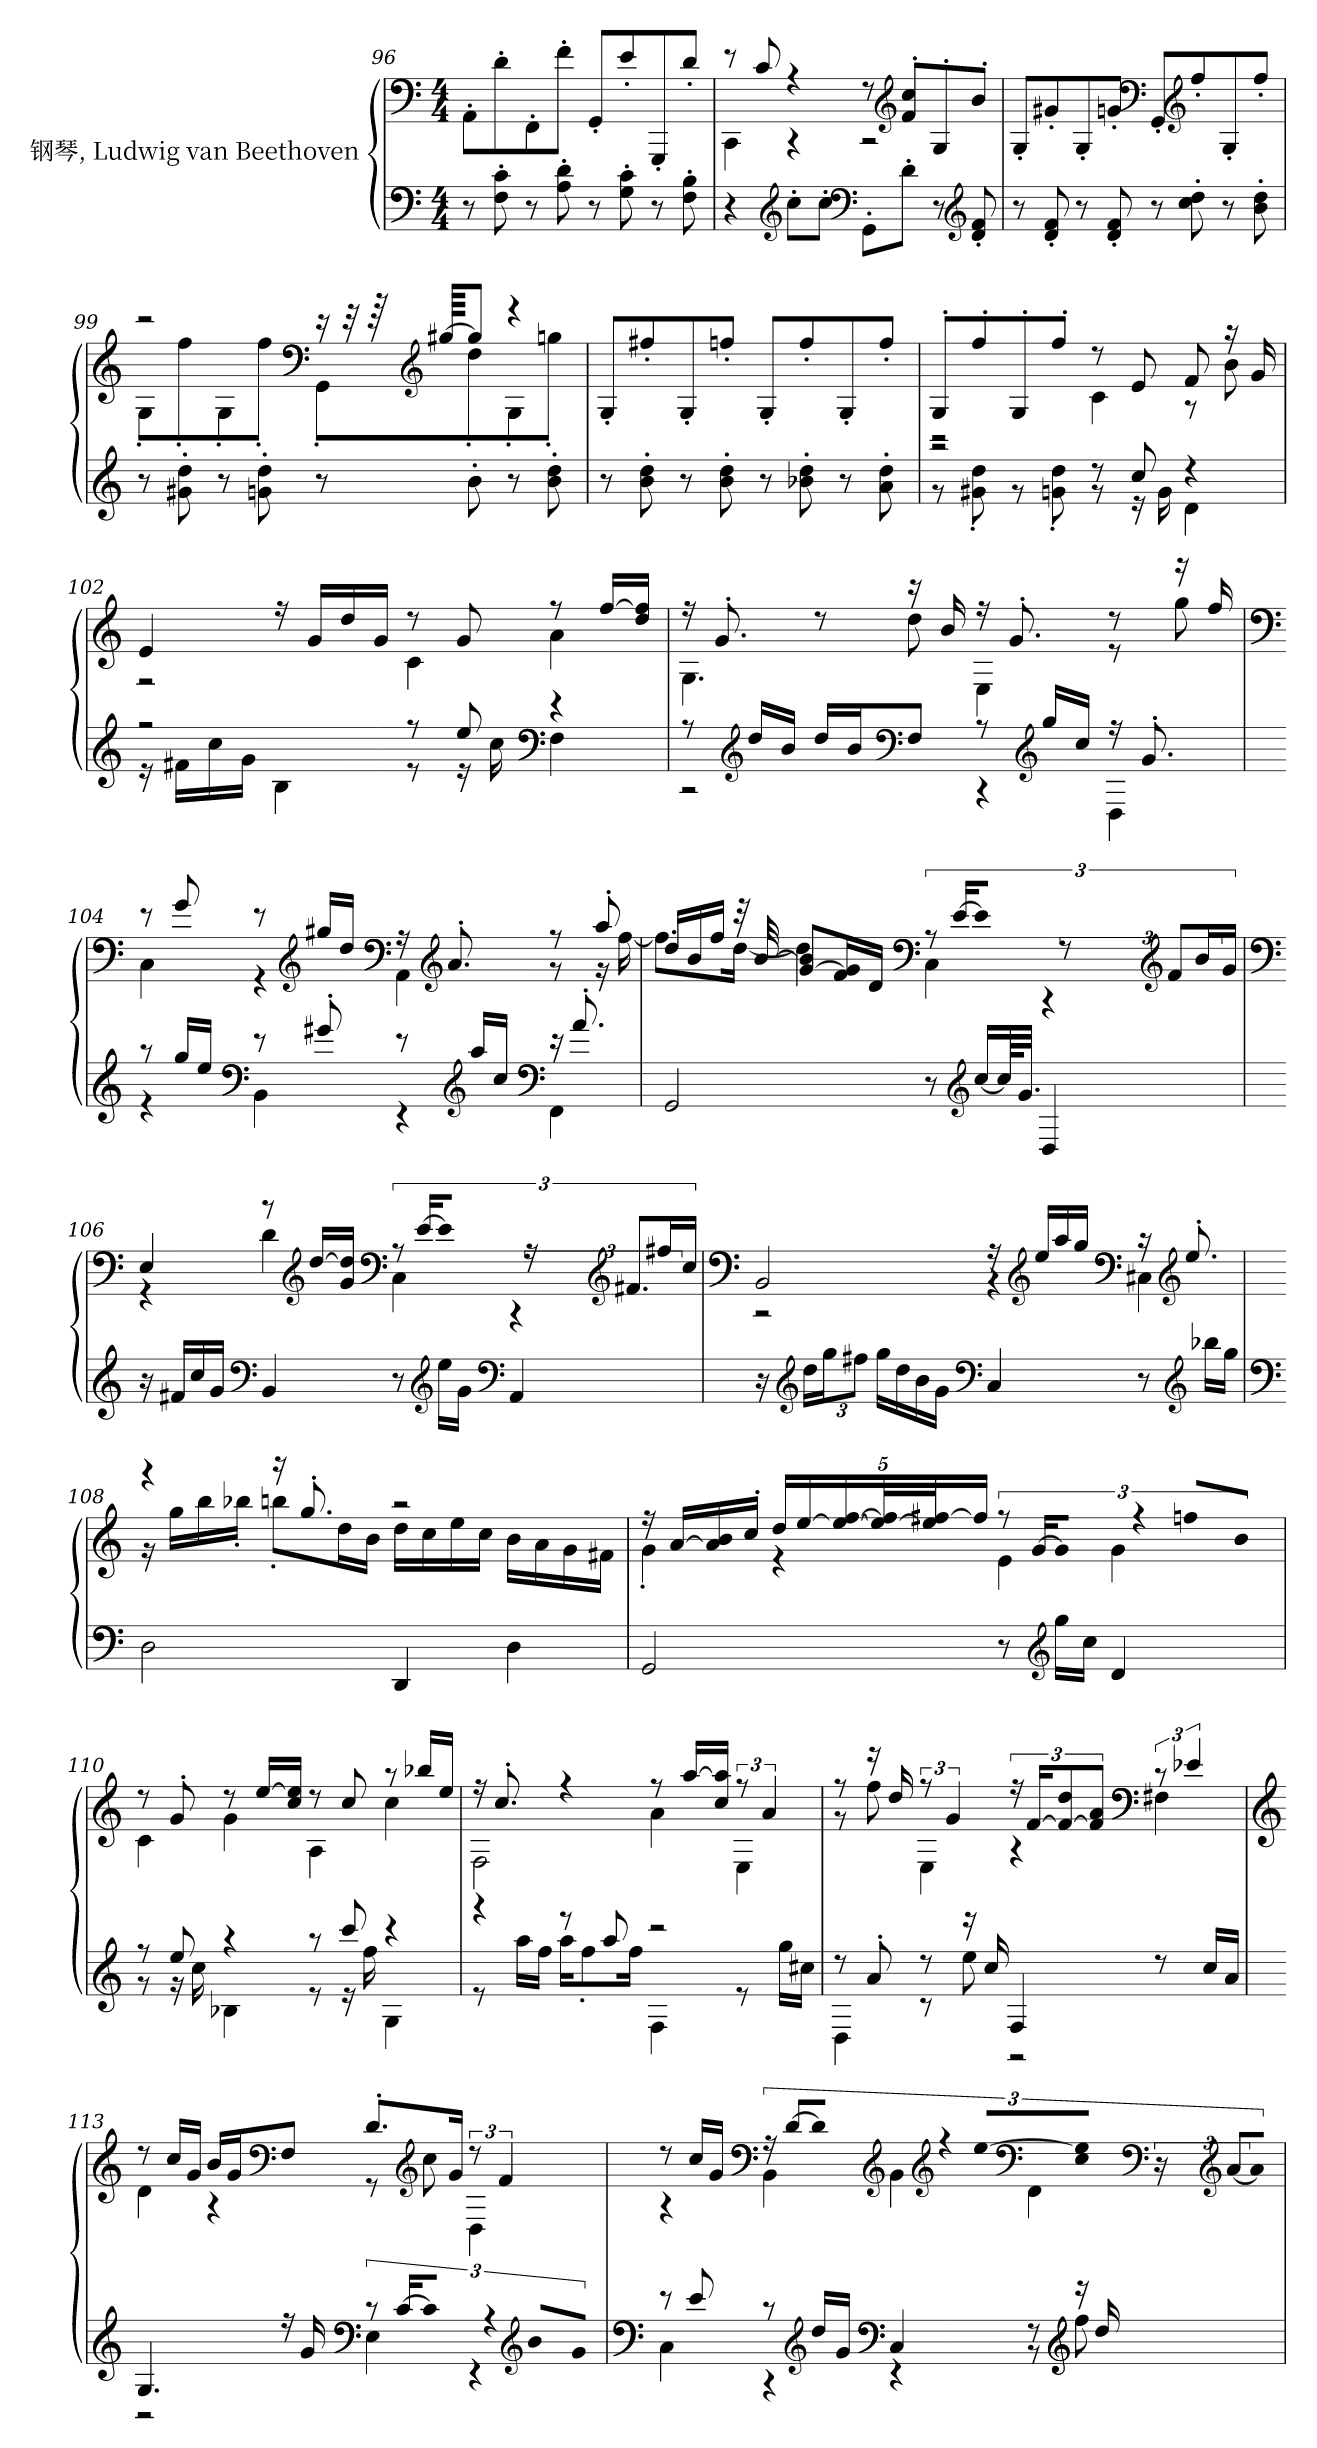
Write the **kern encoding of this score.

**kern	**kern
*part1	*part1
*staff2	*staff1
*I"钢琴, Ludwig van Beethoven	*
*clefF4	*clefF4
*k[]	*k[]
*M4/4	*M4/4
=96	=96
8r	8AA'\L
8F\' 8c\'	8d'\
8r	8FF'\
8A\' 8d\'	8f'\J
8r	8GG'/L
8G\' 8c\'	8e'/
8r	8GGG'/
8F\' 8B\'	8d'/J
=97	=97
*	*^
4r	8r	4CC\
.	8c/	.
*clefG2	*	*
8cc'\L	4r	4r
8cc'\J	.	.
*clefF4	*	*
8GG'\L	8r	2r
*	*clefG2	*
8d'\J	8f/' 8cc/'L	.
8r	8G'/	.
*clefG2	*	*
8d/' 8f/'	8b'/J	.
*	*v	*v
!!LO:LB:g=z
=98	=98
8r	8G'/L
8d/' 8f/'	8g#X'/
8r	8G'/
8d/' 8f/'	8gn'/J
*	*clefF4
8r	8GG'/L
*	*clefG2
8cc\' 8dd\'	8ff'/
8r	8G'/
8b\' 8dd\'	8ff'/J
=99	=99
*	*^
8r	2r	8G'\L
8g#X\' 8dd\'	.	8ff'\
8r	.	8G'\
8gn\' 8dd\'	.	8ff'\J
*	*clefF4	*
8r	16r	8GG'\L
.	32r	.
.	64r	.
*	*clefG2	*
.	[64gg#X/KKKL	.
8b'\	8gg#/J]	8dd'\
8r	4r	8G'\
8b\' 8dd\'	.	8ggn'\J
*	*v	*v
=100	=100
8r	8G'/L
8b\' 8dd\'	8ff#X'/
8r	8G'/
8b\' 8dd\'	8ffn'/J
8r	8G'/L
8b-X\' 8dd\'	8ff'/
8r	8G'/
8a\' 8dd\'	8ff'/J
!!LO:PB:g=z
=101	=101
*^	*^
2r	8r	8G'/L	2r
.	8g#X\' 8dd\'	8ff'/	.
.	8r	8G'/	.
.	8gn\' 8dd\'	8ff'/J	.
8r	8r	8r	4c\
8cc/	16r	8e/	.
.	16g\	.	.
4r	4d\	8f/	8r
.	.	16r	8b\
.	.	16g/	.
=102	=102	=102	=102
2r	16r	4e/	2r
.	16f#X\LL	.	.
.	16cc\	.	.
.	16g\JJ	.	.
.	4B\	16r	.
.	.	16g/LL	.
.	.	16dd/	.
.	.	16g/JJ	.
8r	8r	8r	4c\
8ee/	16r	8g/	.
.	16cc\	.	.
*clefF4	*	*	*
4r	4F\	8r	4a\
.	.	[16ff/LL	.
.	.	16dd/ 16ff/]JJ	.
!!LO:LB:g=z	!!
=103	=103	=103	=103
8r	2r	16r	4.G\
.	.	8.g'/	.
*clefG2	*	*	*
16dd/LL	.	.	.
16b/JJ	.	.	.
16dd/LL	.	8r	.
16b/J	.	.	.
*clefF4	*	*	*
8F/J	.	16r	8dd\
.	.	16b/	.
8r	4r	16r	4E\
.	.	8.g'/	.
*clefG2	*	*	*
16gg/LL	.	.	.
16cc/JJ	.	.	.
16r	4D\	8r	8r
8.g'/	.	.	.
.	.	16r	8gg\
.	.	16ff/	.
=104	=104	=104	=104
*	*	*clefF4	*
8r	4r	8r	4C\
16gg/LL	.	8g/	.
16ee/JJ	.	.	.
*clefF4	*	*	*
8r	4BB\	8r	4r
*	*	*clefG2	*
8g#X'/	.	16gg#X/LL	.
.	.	16dd/JJ	.
*	*	*clefF4	*
8r	4r	16r	4AA\
*	*	*clefG2	*
.	.	8.a'/	.
*clefG2	*	*	*
16aa/LL	.	.	.
16cc/JJ	.	.	.
*clefF4	*	*	*
16r	4FF\	8r	8r
8.a'/	.	.	.
.	.	8aa'/	16r
.	.	.	[16ff\
*v	*v	*	*
!!LO:LB:g=z	!!
=105	=105	=105
2GG/	16dd/LL	8.ff\L]
.	16b/	.
.	16ff/JJ	.
.	32r	[16dd\Jk
.	[32b/	.
.	[8g/ 8b/]L	4dd\]
.	16f/ 16g/]L	.
.	16d/JJ	.
*	*clefF4	*
8r	12r	4C\
.	[24e/KL	.
*clefG2	*	*
[16cc/LL	8e/J]	.
64cc/KL]	.	.
32.g/JJJ	.	.
4D/	12r	4r
*	*clefG2	*
.	12f/L	.
.	24b/L	.
.	24g/JJ	.
!!LO:LB:g=z	!!
=106	=106	=106
*	*clefF4	*
16r	4E/	4r
16f#X/LL	.	.
16cc/	.	.
16g/JJ	.	.
*clefF4	*	*
4BB/	8r	4d\
*	*clefG2	*
.	[16dd/LL	.
.	16g/ 16dd/]JJ	.
*	*clefF4	*
8r	12r	4C\
.	[24e/KL	.
*clefG2	*	*
16ee\LL	8e/J]	.
16g\JJ	.	.
*clefF4	*	*
4AA/	24r	4r
*	*clefG2	*
.	12.f#X/L	.
.	24ff#X/L	.
.	24cc/JJ	.
!!LO:LB:g=z	!!
=107	=107	=107
*	*clefF4	*
16r	2BB/	2r
*clefG2	*	*
16dd\LL	.	.
*Xbrackettup	*	*
24gg\J	.	.
12ff#X\J	.	.
16gg\LL	.	.
16dd\	.	.
16b\	.	.
16g\JJ	.	.
*clefF4	*	*
4C/	16r	4r
*	*clefG2	*
.	16ee/LL	.
.	16aa/	.
.	16gg/JJ	.
*	*clefF4	*
8r	16r	4C#X\
*	*clefG2	*
.	8.ee'/	.
*clefG2	*	*
16bb-X\LL	.	.
16gg\JJ	.	.
!!LO:LB:g=z	!!
=108	=108	=108
*clefF4	*	*
2D\	4r	16r
.	.	16gg\LL
.	.	16bb\
.	.	16bb-X'\JJ
.	16r	8bbn'\L
.	8.gg'/	.
.	.	16dd\L
.	.	16b\JJ
4DD/	2r	16dd\LL
.	.	16cc\
.	.	16ee\
.	.	16cc\JJ
4D\	.	16b\LL
.	.	16a\
.	.	16g\
.	.	16f#X\JJ
=109	=109	=109
2GG/	16r	4g'\
.	[16a/LL	.
.	16a/] 16b/	.
.	16cc'/JJ	.
*	*Xbrackettup	*
.	20dd/LL	4r
.	[20ee/	.
.	20ee/_ [20ff/	.
.	40ee/_ 40ff/]L	.
.	40ee/] [40ff#X/J	.
.	20ff#/JJ]	.
*	*brackettup	*
8r	12r	4e\
.	[24g/KL	.
*clefG2	*	*
16gg\LL	8g/J]	.
16cc\JJ	.	.
4d/	8r	4g\
.	16ffn/LL	.
.	16b/JJ	.
!!LO:PB:g=z	!!
=110	=110	=110
*^	*	*
8r	8r	8r	4c\
8ee/	16r	8g'/	.
.	16cc\	.	.
4r	4B-X\	8r	4g\
.	.	[16ee/LL	.
.	.	16cc/ 16ee/]JJ	.
8r	8r	8r	4A\
8ccc/	16r	8cc/	.
.	16ff\	.	.
4r	4G\	8r	4cc\
.	.	16bb-X/LL	.
.	.	16ee/JJ	.
=111	=111	=111	=111
4r	8r	16r	2F\
.	.	8.cc'/	.
.	16aa\LL	.	.
.	16ff\JJ	.	.
8r	16aa\KL	4r	.
.	8ff'\	.	.
8aa/	.	.	.
.	16ff\Jk	.	.
2r	4F\	8r	4a\
.	.	[16aa/LL	.
.	.	16cc/ 16aa/]JJ	.
.	8r	12r	4E\
.	.	6a/	.
.	16gg\LL	.	.
.	16cc#X\JJ	.	.
!!LO:LB:g=z	!!
=112	=112	=112	=112
8r	4D\	8r	8r
8a'/	.	16r	8ff\
.	.	16dd/	.
8r	8r	12r	4E\
.	.	6g/	.
16r	8ee\	.	.
16cc/	.	.	.
4F/	2r	24r	4r
.	.	[24f/KL	.
.	.	12f/_ 12dd/	.
.	.	12f/] 12a/J	.
*	*	*clefF4	*
8r	.	12r	4F#X\
.	.	6e-X/	.
16cc/LL	.	.	.
16a/JJ	.	.	.
=113	=113	=113	=113
*	*	*clefG2	*
4.G/	2r	8r	4d\
.	.	16cc/LL	.
.	.	16g/JJ	.
.	.	16b/LL	4r
.	.	16g/J	.
*	*	*clefF4	*
16r	.	8F/J	.
16g/	.	.	.
*clefF4	*	*	*
*brackettup	*	*	*
12r	4E\	8.d'/L	8r
[24c/KL	.	.	.
*	*	*clefG2	*
8c/J]	.	.	8cc\
.	.	16g/Jk	.
8r	4r	12r	4D\
.	.	6f/	.
*clefG2	*	*	*
16b/LL	.	.	.
16g/JJ	.	.	.
!!LO:LB:g=z	!!
=114	=114	=114	=114
*clefF4	*	*	*
8r	4C\	8r	4r
8e/	.	16cc/LL	.
.	.	16g/JJ	.
*	*	*clefF4	*
8r	4r	24r	4BB\
.	.	[12d/L	.
*clefG2	*	*	*
16dd/LL	.	8d/J]	.
16g/JJ	.	.	.
*clefF4	*	*clefG2	*
4C/	4r	8r	4g\
.	.	[16ee/LL	.
.	.	16cc/ 16ee/]JJ	.
*	*	*clefF4	*
8r	8r	24r	4FF\
*	*	*clefG2	*
.	.	[12a/L	.
*clefG2	*	*	*
16r	8ff\	8a/J]	.
16dd/	.	.	.
*v	*v	*	*
*	*v	*v
=	=
*-	*-
